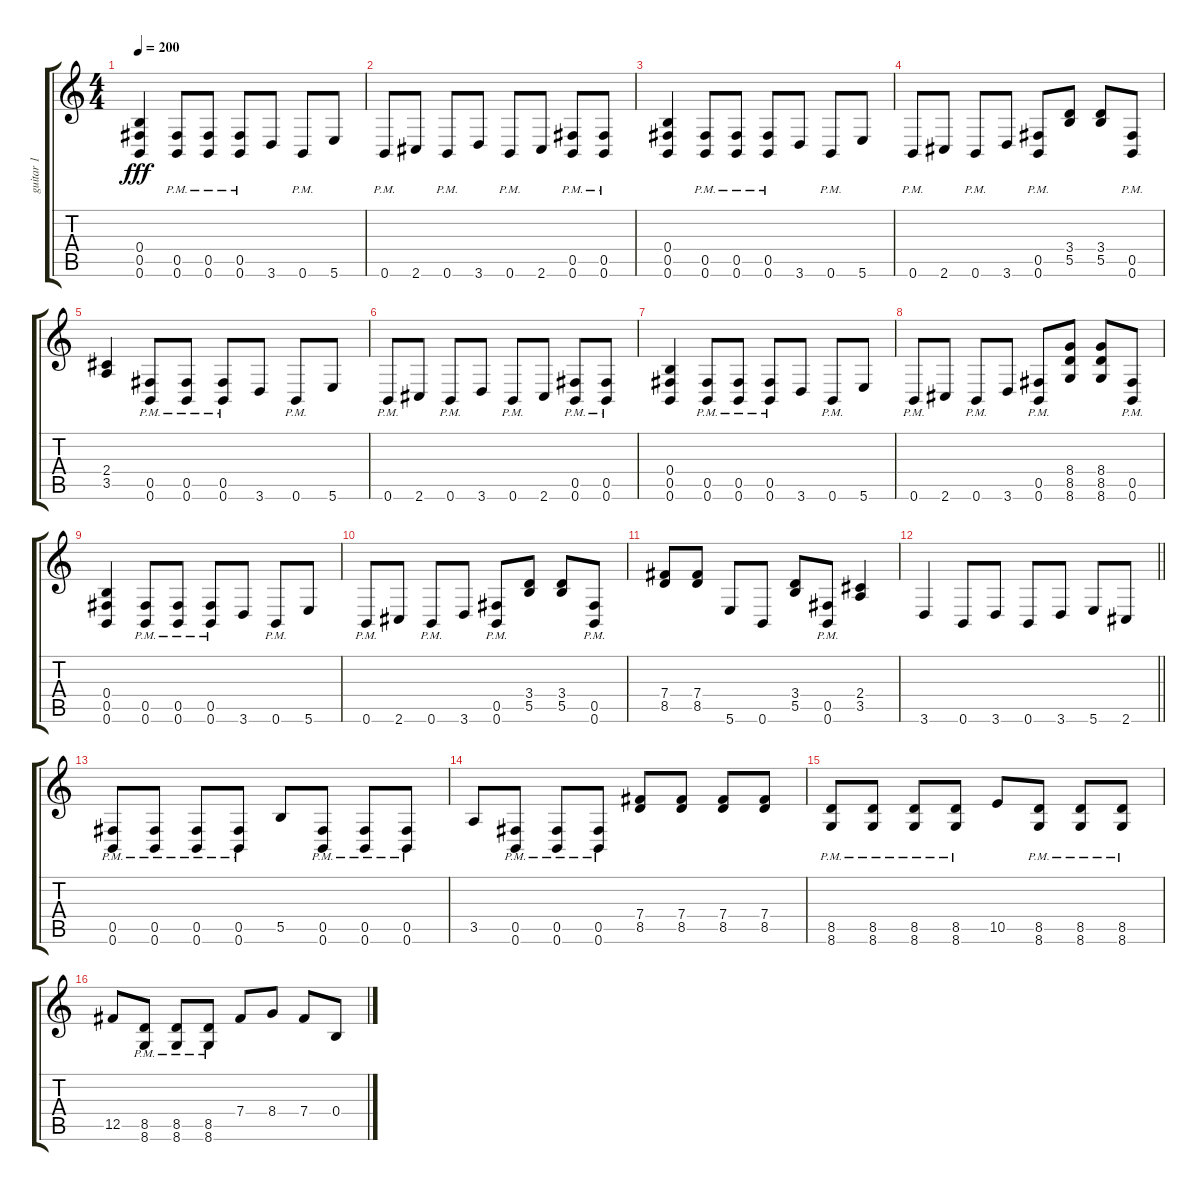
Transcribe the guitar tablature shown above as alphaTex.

\track ("guitar 1" "guitar 1") {instrument distortionguitar}
\staff {score tabs}
\tuning (Db4 Ab3 E3 B2 Gb2 B1) {hide}
\ts (4 4)
\section ("" "")
\tempo 200
\clef g2
\ks c
(0.4 0.5 0.6).4{dy fff} (0.5{pm} 0.6{pm}).8 (0.5{pm} 0.6{pm}).8 (0.5{pm} 0.6{pm}).8 3.6.8 0.6{pm}.8 5.6.8 |
0.6{pm}.8 2.6.8 0.6{pm}.8 3.6.8 0.6{pm}.8 2.6.8 (0.5{pm} 0.6{pm}).8 (0.5{pm} 0.6{pm}).8 |
(0.4 0.5 0.6).4 (0.5{pm} 0.6{pm}).8 (0.5{pm} 0.6{pm}).8 (0.5{pm} 0.6{pm}).8 3.6.8 0.6{pm}.8 5.6.8 |
0.6{pm}.8 2.6.8 0.6{pm}.8 3.6.8 (0.5{pm} 0.6{pm}).8 (3.4 5.5).8 (3.4 5.5).8 (0.5{pm} 0.6{pm}).8 |
(2.4 3.5).4 (0.5{pm} 0.6{pm}).8 (0.5{pm} 0.6{pm}).8 (0.5{pm} 0.6{pm}).8 3.6.8 0.6{pm}.8 5.6.8 |
0.6{pm}.8 2.6.8 0.6{pm}.8 3.6.8 0.6{pm}.8 2.6.8 (0.5{pm} 0.6{pm}).8 (0.5{pm} 0.6{pm}).8 |
(0.4 0.5 0.6).4 (0.5{pm} 0.6{pm}).8 (0.5{pm} 0.6{pm}).8 (0.5{pm} 0.6{pm}).8 3.6.8 0.6{pm}.8 5.6.8 |
0.6{pm}.8 2.6.8 0.6{pm}.8 3.6.8 (0.5{pm} 0.6{pm}).8 (8.4 8.5 8.6).8 (8.4 8.5 8.6).8 (0.5{pm} 0.6{pm}).8 |
(0.4 0.5 0.6).4 (0.5{pm} 0.6{pm}).8 (0.5{pm} 0.6{pm}).8 (0.5{pm} 0.6{pm}).8 3.6.8 0.6{pm}.8 5.6.8 |
0.6{pm}.8 2.6.8 0.6{pm}.8 3.6.8 (0.5{pm} 0.6{pm}).8 (3.4 5.5).8 (3.4 5.5).8 (0.5{pm} 0.6{pm}).8 |
(7.4 8.5).8 (7.4 8.5).8 5.6.8 0.6.8 (3.4 5.5).8 (0.5{pm} 0.6{pm}).8 (2.4 3.5).4 |
\barLineRight lightlight
3.6.4 0.6.8 3.6.8 0.6.8 3.6.8 5.6.8 2.6.8 |
\section ("" "")
(0.5{pm} 0.6{pm}).8 (0.5{pm} 0.6{pm}).8 (0.5{pm} 0.6{pm}).8 (0.5{pm} 0.6{pm}).8 5.5.8 (0.5{pm} 0.6{pm}).8 (0.5{pm} 0.6{pm}).8 (0.5{pm} 0.6{pm}).8 |
3.5.8 (0.5{pm} 0.6{pm}).8 (0.5{pm} 0.6{pm}).8 (0.5{pm} 0.6{pm}).8 (7.4 8.5).8 (7.4 8.5).8 (7.4 8.5).8 (7.4 8.5).8 |
(8.5{pm} 8.6{pm}).8 (8.5{pm} 8.6{pm}).8 (8.5{pm} 8.6{pm}).8 (8.5{pm} 8.6{pm}).8 10.5.8 (8.5{pm} 8.6{pm}).8 (8.5{pm} 8.6{pm}).8 (8.5{pm} 8.6{pm}).8 |
12.5.8 (8.5{pm} 8.6{pm}).8 (8.5{pm} 8.6{pm}).8 (8.5{pm} 8.6{pm}).8 7.4.8 8.4.8 7.4.8 0.4.8
